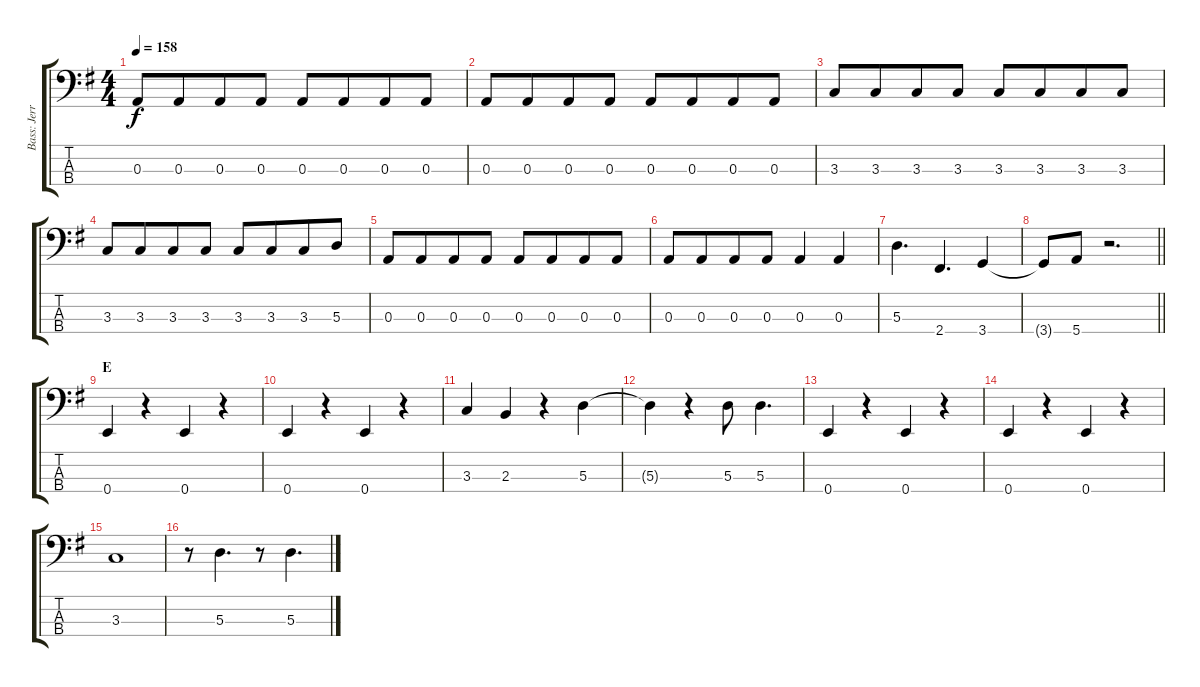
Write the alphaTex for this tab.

\track ("Bass: Jerry" "Bass: Jerr") {instrument electricbassfinger}
\staff {score tabs}
\tuning (G2 D2 A1 E1) {hide}
\ts (4 4)
\tempo 158
\clef f4
\ks g
0.3.8{dy f} 0.3.8{beam merge} 0.3.8 0.3.8{beam split} 0.3.8 0.3.8{beam merge} 0.3.8 0.3.8 |
0.3.8 0.3.8{beam merge} 0.3.8 0.3.8{beam split} 0.3.8 0.3.8{beam merge} 0.3.8 0.3.8 |
3.3.8 3.3.8{beam merge} 3.3.8 3.3.8{beam split} 3.3.8 3.3.8{beam merge} 3.3.8 3.3.8 |
3.3.8 3.3.8{beam merge} 3.3.8 3.3.8{beam split} 3.3.8 3.3.8{beam merge} 3.3.8 5.3.8 |
0.3.8 0.3.8{beam merge} 0.3.8 0.3.8{beam split} 0.3.8 0.3.8{beam merge} 0.3.8 0.3.8 |
0.3.8 0.3.8{beam merge} 0.3.8 0.3.8 0.3.4 0.3.4 |
5.3.4{d} 2.4.4{d beam merge} 3.4.4 |
\barLineRight lightlight
3.4{t}.8 5.4.8{beam merge} r.2{d} |
\section ("" "E")
0.4.4 r.4 0.4.4 r.4 |
0.4.4 r.4 0.4.4 r.4 |
3.3.4 2.3.4 r.4 5.3.4 |
5.3{t}.4 r.4 5.3.8 5.3.4{d} |
0.4.4 r.4 0.4.4 r.4 |
0.4.4 r.4 0.4.4 r.4 |
3.3.1 |
r.8 5.3.4{d} r.8 5.3.4{d}
